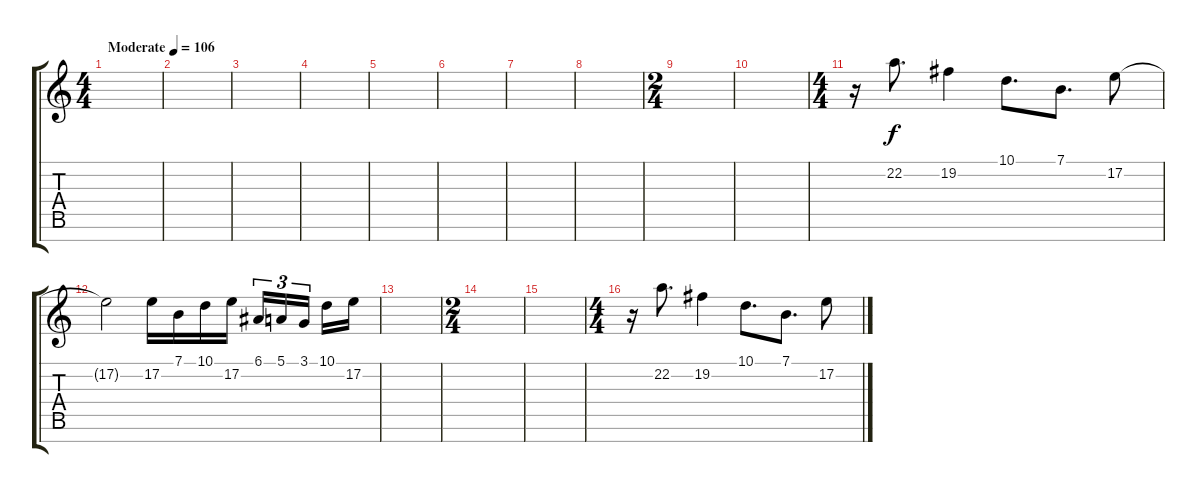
\track "" {instrument altosax}
\staff {score tabs}
\tuning (E4 B3 G3 D3 A2 E2 B1) {hide}
\ts (4 4)
\tempo (106 "Moderate")
\clef g2
\ks c
|
|
|
|
|
|
|
|
\ts (2 4)
|
|
\ts (4 4)
r.16 22.2.8{d} 19.2.4 10.1.8{d} 7.1.8{d} 17.2.8 |
17.2{t}.2 17.2.16 7.1.16 10.1.16 17.2.16 6.1.16{tu (3 2)} 5.1.16{tu (3 2)} 3.1.16{tu (3 2) beam splitsecondary} 10.1.16 17.2.16 |
|
\ts (2 4)
|
|
\ts (4 4)
r.16 22.2.8{d} 19.2.4 10.1.8{d} 7.1.8{d} 17.2.8
